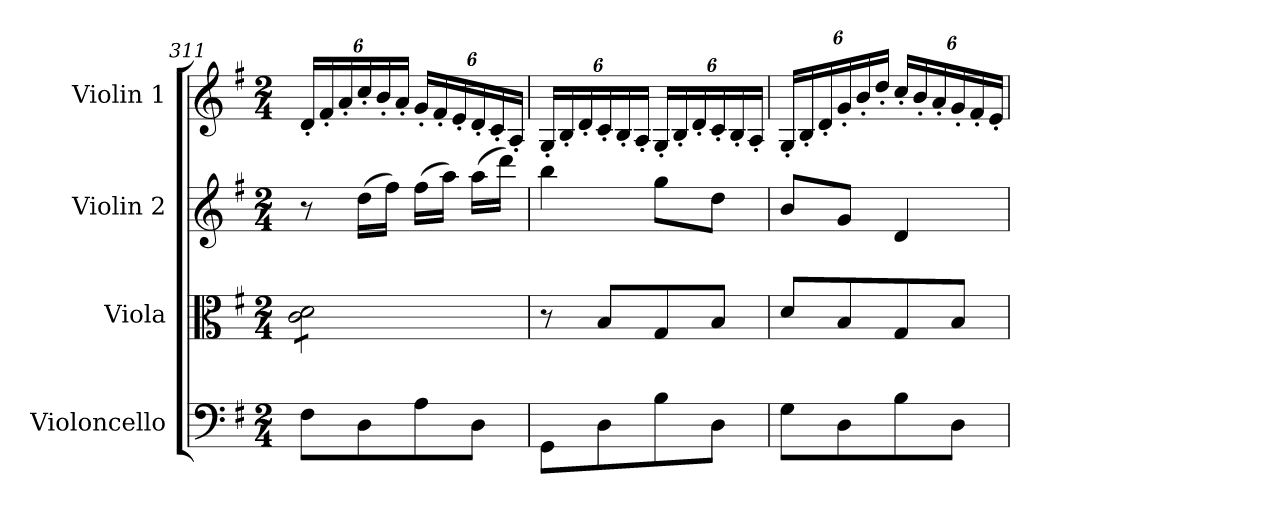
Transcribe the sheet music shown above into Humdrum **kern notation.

**kern	**kern	**kern	**kern
*part4	*part3	*part2	*part1
*staff4	*staff3	*staff2	*staff1
*I"Violoncello	*I"Viola	*I"Violin 2	*I"Violin 1
*I'Vc	*I'Vla	*I'Vln	*I'Vln
*clefF4	*clefC3	*clefG2	*clefG2
*k[f#]	*k[f#]	*k[f#]	*k[f#]
*M2/4	*M2/4	*M2/4	*M2/4
*	*	*	*Xbrackettup
=311	=311	=311	=311
*	*tremolo	*	*
8F#\L	8c\ 8d\L	8r	24d'/LL
.	.	.	24f#'/
.	.	.	24a'/
8D\	8c\ 8d\	(16dd\LL	24cc'/
.	.	.	24b'/
.	.	16ff#\JJ)	.
.	.	.	24a'/JJ
8A\	8c\ 8d\	(16ff#\LL	24g'/LL
.	.	.	24f#'/
.	.	16aa\JJ)	.
.	.	.	24e'/
8D\J	8c\ 8d\J	(16aa\LL	24d'/
*	*Xtremolo	*	*
.	.	.	24c'/
.	.	16ddd\JJ)	.
.	.	.	24A'/JJ
!!LO:PB:g=z
=312	=312	=312	=312
8GG\L	8r	4bb\	24G'/LL
.	.	.	24B'/
.	.	.	24d'/
8D\	8B/L	.	24c'/
.	.	.	24B'/
.	.	.	24A'/JJ
8B\	8G/	8gg\L	24G'/LL
.	.	.	24B'/
.	.	.	24d'/
8D\J	8B/J	8dd\J	24c'/
.	.	.	24B'/
.	.	.	24A'/JJ
=313	=313	=313	=313
8G\L	8d/L	8b/L	24G'/LL
.	.	.	24B'/
.	.	.	24d'/
8D\	8B/	8g/J	24g'/
.	.	.	24b'/
.	.	.	24dd'/JJ
8B\	8G/	4d/	24cc'/LL
.	.	.	24b'/
.	.	.	24a'/
8D\J	8B/J	.	24g'/
.	.	.	24f#'/
.	.	.	24e'/JJ
=	=	=	=
*-	*-	*-	*-
